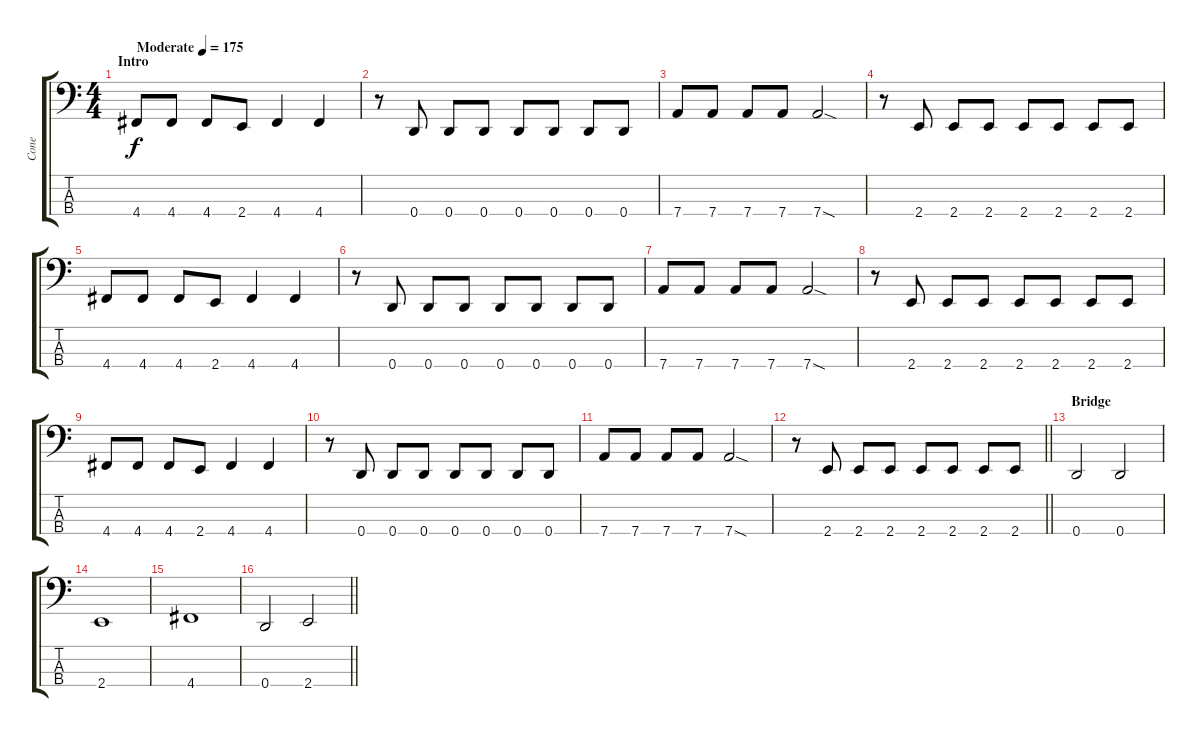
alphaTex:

\track ("Cone" "Cone") {instrument electricbasspick}
\staff {score tabs}
\tuning (G2 D2 A1 D1) {hide}
\ts (4 4)
\section ("" "Intro")
\tempo (175 "Moderate")
\clef f4
\ks c
4.4.8{dy f instrument electricbasspick} 4.4.8 4.4.8 2.4.8 4.4.4 4.4.4 |
r.8 0.4.8 0.4.8 0.4.8 0.4.8 0.4.8 0.4.8 0.4.8 |
7.4.8 7.4.8 7.4.8 7.4.8 7.4{sod}.2 |
r.8 2.4.8 2.4.8 2.4.8 2.4.8 2.4.8 2.4.8 2.4.8 |
4.4.8 4.4.8 4.4.8 2.4.8 4.4.4 4.4.4 |
r.8 0.4.8 0.4.8 0.4.8 0.4.8 0.4.8 0.4.8 0.4.8 |
7.4.8 7.4.8 7.4.8 7.4.8 7.4{sod}.2 |
r.8 2.4.8 2.4.8 2.4.8 2.4.8 2.4.8 2.4.8 2.4.8 |
4.4.8 4.4.8 4.4.8 2.4.8 4.4.4 4.4.4 |
r.8 0.4.8 0.4.8 0.4.8 0.4.8 0.4.8 0.4.8 0.4.8 |
7.4.8 7.4.8 7.4.8 7.4.8 7.4{sod}.2 |
\barLineRight lightlight
r.8 2.4.8 2.4.8 2.4.8 2.4.8 2.4.8 2.4.8 2.4.8 |
\section ("" "Bridge")
0.4.2 0.4.2 |
2.4.1 |
4.4.1 |
\barLineRight lightlight
0.4.2 2.4.2
